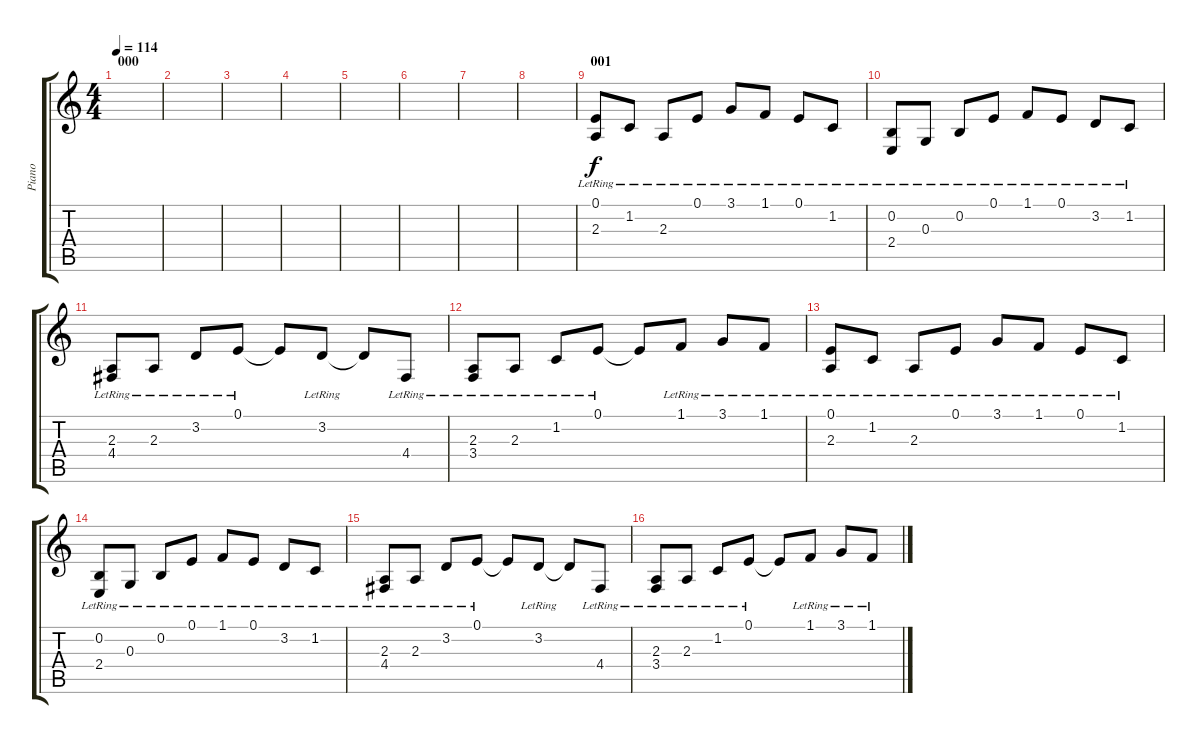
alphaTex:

\track ("Piano" "Piano") {instrument acousticgrandpiano}
\staff {score tabs}
\tuning (E4 B3 G3 D3 A2 E2) {hide}
\ts (4 4)
\section ("" "000")
\tempo 114
\clef g2
\ks c
|
|
|
|
|
|
|
|
\section ("" "001")
(0.1{lr} 2.3{lr}).8 1.2{lr}.8 2.3{lr}.8 0.1{lr}.8 3.1{lr}.8 1.1{lr}.8 0.1{lr}.8 1.2{lr}.8 |
(0.2{lr} 2.4{lr}).8 0.3{lr}.8 0.2{lr}.8 0.1{lr}.8 1.1{lr}.8 0.1{lr}.8 3.2{lr}.8 1.2{lr}.8 |
(2.3{lr} 4.4{lr}).8 2.3{lr}.8 3.2{lr}.8 0.1{lr}.8 0.1{t}.8 3.2{lr}.8 3.2{t}.8 4.4{lr}.8 |
(2.3{lr} 3.4{lr}).8 2.3{lr}.8 1.2{lr}.8 0.1{lr}.8 0.1{t}.8 1.1{lr}.8 3.1{lr}.8 1.1{lr}.8 |
(0.1{lr} 2.3{lr}).8 1.2{lr}.8 2.3{lr}.8 0.1{lr}.8 3.1{lr}.8 1.1{lr}.8 0.1{lr}.8 1.2{lr}.8 |
(0.2{lr} 2.4{lr}).8 0.3{lr}.8 0.2{lr}.8 0.1{lr}.8 1.1{lr}.8 0.1{lr}.8 3.2{lr}.8 1.2{lr}.8 |
(2.3{lr} 4.4{lr}).8 2.3{lr}.8 3.2{lr}.8 0.1{lr}.8 0.1{t}.8 3.2{lr}.8 3.2{t}.8 4.4{lr}.8 |
(2.3{lr} 3.4{lr}).8 2.3{lr}.8 1.2{lr}.8 0.1{lr}.8 0.1{t}.8 1.1{lr}.8 3.1{lr}.8 1.1{lr}.8
